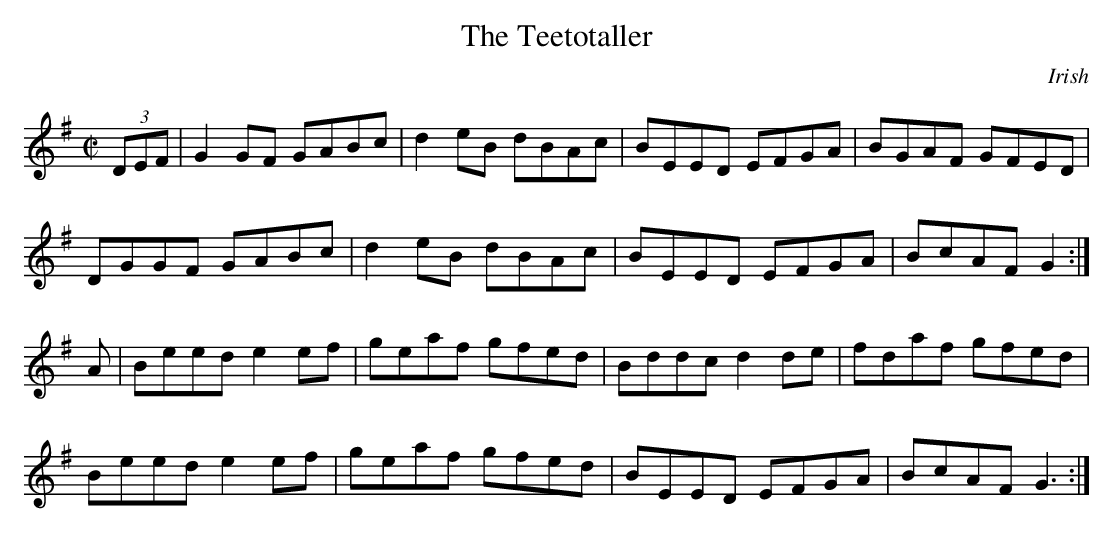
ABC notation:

X:1
T:The Teetotaller
M:C|
K:G
(3DEF | G2GF GABc | d2eB dBAc | BEED EFGA | BGAF GFED |
DGGF GABc | d2eB dBAc | BEED EFGA | BcAF G2 :|
A | Beed e2ef | geaf gfed | Bddc d2de | fdaf gfed |
Beed e2ef | geaf gfed | BEED EFGA | BcAF G3 :|
